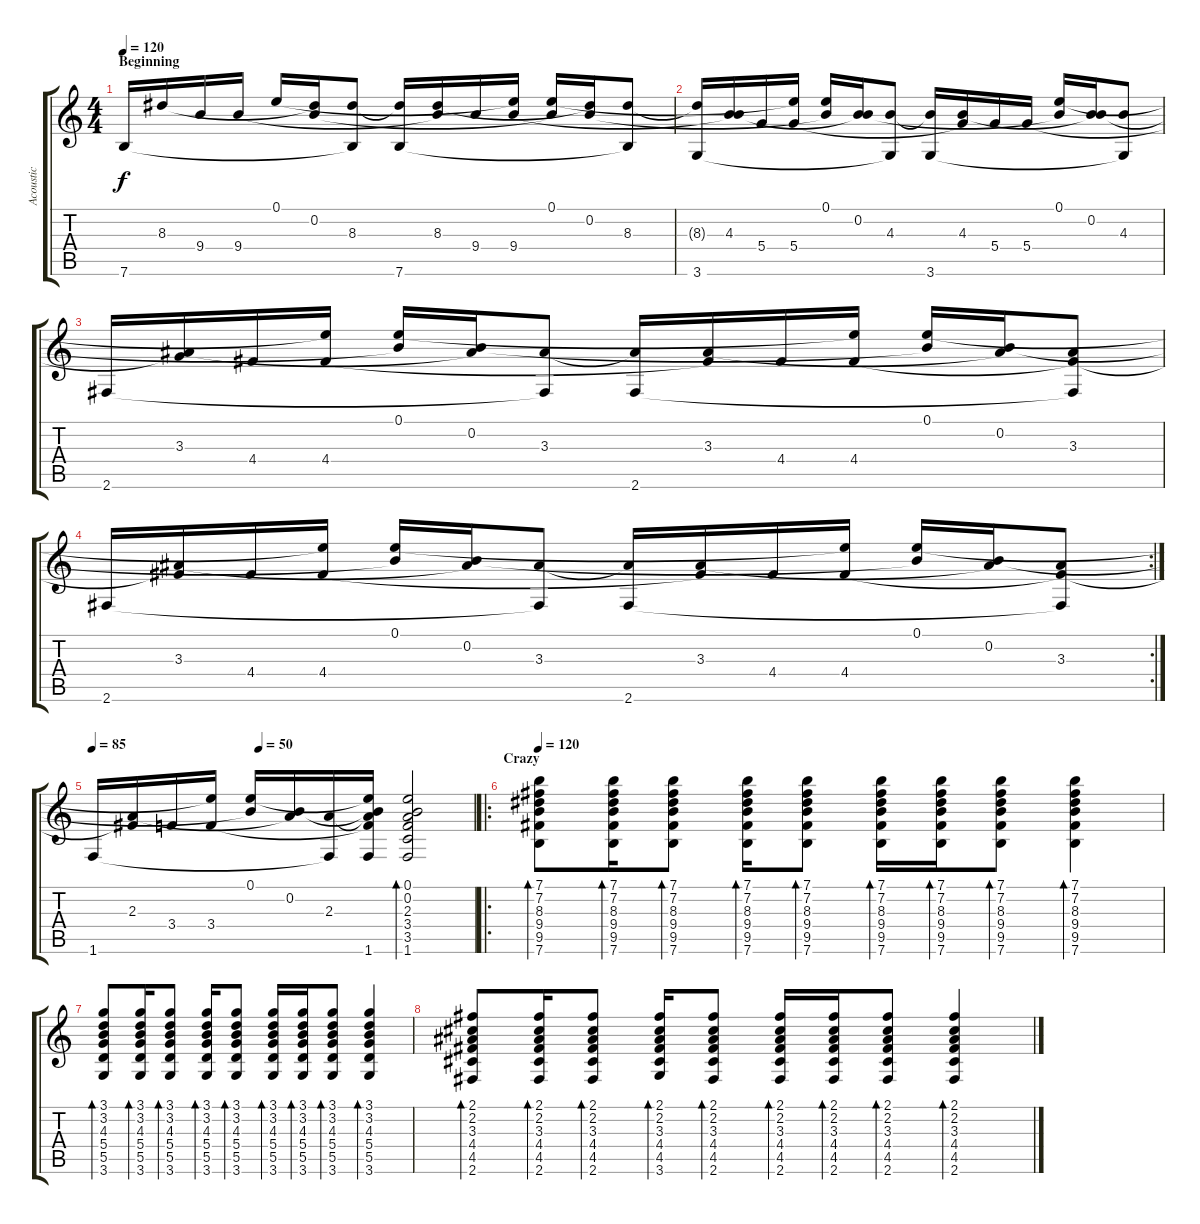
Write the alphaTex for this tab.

\track ("Acoustic" "Acoustic") {instrument acousticguitarsteel}
\staff {score tabs}
\tuning (E4 B3 G3 D3 A2 E2) {hide}
\ts (4 4)
\section ("" "Beginning")
\tempo 120
\tempo 100
\tempo 120
\clef g2
\ks c
7.6.16{dy f instrument acousticguitarsteel} 8.3.16 9.4.16 9.4.16 0.1.16 (0.2 8.3{t}).16 (8.3 7.6{t}).8 (8.3{t} 7.6).16 (8.3 9.4{t}).16 9.4.16 (0.1{t} 9.4).16 (0.1 0.2{t}).16 (0.2 8.3{t}).16 (8.3 7.6{t}).8 |
(8.3{t} 3.6).16 (4.3 9.4{t}).16 5.4.16 (0.1{t} 5.4).16 (0.1 0.2{t}).16 (0.2 4.3{t}).16 (4.3 3.6{t}).8 (4.3{t} 3.6).16 (4.3 5.4{t}).16 5.4.16 5.4.16 (0.1 0.2{t}).16 (0.2 4.3{t}).16 (4.3 3.6{t}).8 |
2.6.16 (3.3 5.4{t}).16 4.4.16 (0.1{t} 4.4).16 (0.1 0.2{t}).16 (0.2 3.3{t}).16 (3.3 2.6{t}).8 (3.3{t} 2.6).16 (3.3 4.4{t}).16 4.4.16 (0.1{t} 4.4).16 (0.1 0.2{t}).16 (0.2 3.3{t}).16 (3.3 4.4{t} 2.6{t}).8 |
\rc 2
2.6.16 (3.3 4.4{t}).16 4.4.16 (0.1{t} 4.4).16 (0.1 0.2{t}).16 (0.2 3.3{t}).16 (3.3 2.6{t}).8 (3.3{t} 2.6).16 (3.3 4.4{t}).16 4.4.16 (0.1{t} 4.4).16 (0.1 0.2{t}).16 (0.2 3.3{t}).16 (3.3 4.4{t} 2.6{t}).8 |
\tempo 85
\tempo (50 0.4375)
1.6.16 (2.3 4.4{t}).16 3.4.16 (0.1{t} 3.4).16 (0.1 0.2{t}).16 (0.2 2.3{t}).16 (2.3 1.6{t}).16 (0.1{t} 0.2{t} 2.3{t} 3.4{t} 1.6).16 (0.1 0.2 2.3 3.4 3.5 1.6).2{bd 240} |
\ro
\section ("" "Crazy")
\tempo 120
(7.1 7.2 8.3 9.4 9.5 7.6).8{bd 30} (7.1 7.2 8.3 9.4 9.5 7.6).16{bd 30} (7.1 7.2 8.3 9.4 9.5 7.6).8{bd 30} (7.1 7.2 8.3 9.4 9.5 7.6).16{bd 30} (7.1 7.2 8.3 9.4 9.5 7.6).8{bd 30} (7.1 7.2 8.3 9.4 9.5 7.6).16{bd 30} (7.1 7.2 8.3 9.4 9.5 7.6).16{bd 30} (7.1 7.2 8.3 9.4 9.5 7.6).8{bd 30} (7.1 7.2 8.3 9.4 9.5 7.6).4{bd 30} |
(3.1 3.2 4.3 5.4 5.5 3.6).8{bd 30} (3.1 3.2 4.3 5.4 5.5 3.6).16{bd 30} (3.1 3.2 4.3 5.4 5.5 3.6).8{bd 30} (3.1 3.2 4.3 5.4 5.5 3.6).16{bd 30} (3.1 3.2 4.3 5.4 5.5 3.6).8{bd 30} (3.1 3.2 4.3 5.4 5.5 3.6).16{bd 30} (3.1 3.2 4.3 5.4 5.5 3.6).16{bd 30} (3.1 3.2 4.3 5.4 5.5 3.6).8{bd 30} (3.1 3.2 4.3 5.4 5.5 3.6).4{bd 30} |
(2.1 2.2 3.3 4.4 4.5 2.6).8{bd 30} (2.1 2.2 3.3 4.4 4.5 2.6).16{bd 30} (2.1 2.2 3.3 4.4 4.5 2.6).8{bd 30} (2.1 2.2 3.3 4.4 4.5 3.6).16{bd 30} (2.1 2.2 3.3 4.4 4.5 2.6).8{bd 30} (2.1 2.2 3.3 4.4 4.5 2.6).16{bd 30} (2.1 2.2 3.3 4.4 4.5 2.6).16{bd 30} (2.1 2.2 3.3 4.4 4.5 2.6).8{bd 30} (2.1 2.2 3.3 4.4 4.5 2.6).4{bd 30}
